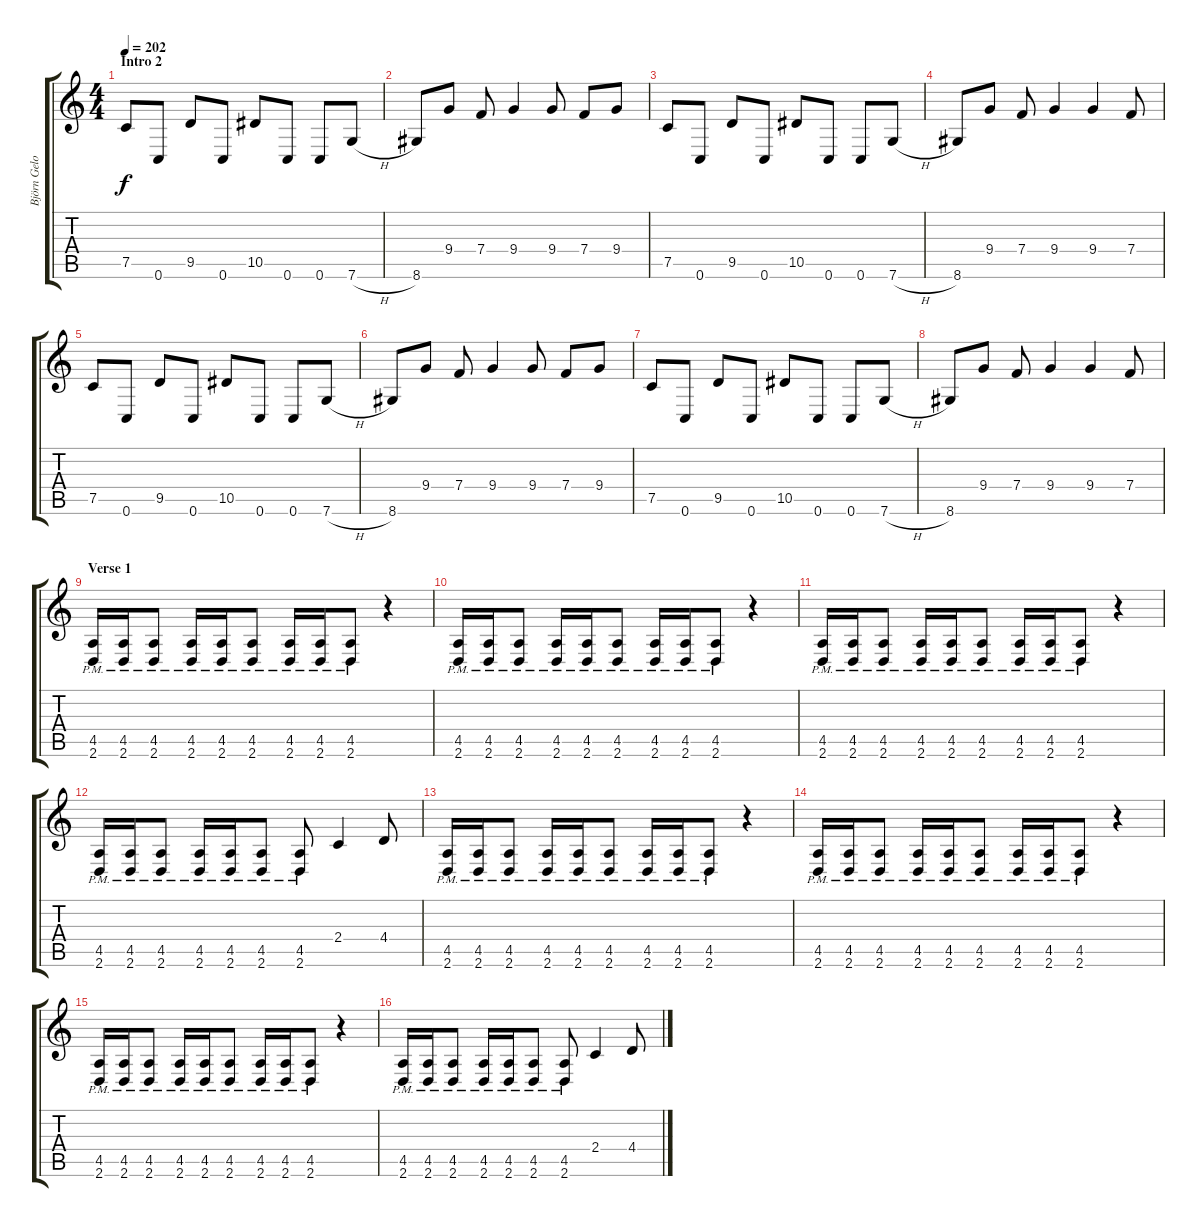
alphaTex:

\track ("Björn Gelotte" "Björn Gelo") {instrument distortionguitar}
\staff {score tabs}
\tuning (C4 G3 Eb3 Bb2 F2 C2) {hide}
\ts (4 4)
\section ("" "Intro 2")
\tempo 202
\clef g2
\ks c
7.5.8{dy f} 0.6.8 9.5.8 0.6.8 10.5.8 0.6.8 0.6.8 7.6{h}.8 |
8.6.8 9.4.8 7.4.8 9.4.4 9.4.8 7.4.8 9.4.8 |
7.5.8 0.6.8 9.5.8 0.6.8 10.5.8 0.6.8 0.6.8 7.6{h}.8 |
8.6.8 9.4.8 7.4.8 9.4.4 9.4.4 7.4.8 |
7.5.8 0.6.8 9.5.8 0.6.8 10.5.8 0.6.8 0.6.8 7.6{h}.8 |
8.6.8 9.4.8 7.4.8 9.4.4 9.4.8 7.4.8 9.4.8 |
7.5.8 0.6.8 9.5.8 0.6.8 10.5.8 0.6.8 0.6.8 7.6{h}.8 |
8.6.8 9.4.8 7.4.8 9.4.4 9.4.4 7.4.8 |
\section ("" "Verse 1")
(4.5{pm} 2.6{pm}).16 (4.5{pm} 2.6{pm}).16 (4.5{pm} 2.6{pm}).8 (4.5{pm} 2.6{pm}).16 (4.5{pm} 2.6{pm}).16 (4.5{pm} 2.6{pm}).8 (4.5{pm} 2.6{pm}).16 (4.5{pm} 2.6{pm}).16 (4.5{pm} 2.6{pm}).8 r.4 |
(4.5{pm} 2.6{pm}).16 (4.5{pm} 2.6{pm}).16 (4.5{pm} 2.6{pm}).8 (4.5{pm} 2.6{pm}).16 (4.5{pm} 2.6{pm}).16 (4.5{pm} 2.6{pm}).8 (4.5{pm} 2.6{pm}).16 (4.5{pm} 2.6{pm}).16 (4.5{pm} 2.6{pm}).8 r.4 |
(4.5{pm} 2.6{pm}).16 (4.5{pm} 2.6{pm}).16 (4.5{pm} 2.6{pm}).8 (4.5{pm} 2.6{pm}).16 (4.5{pm} 2.6{pm}).16 (4.5{pm} 2.6{pm}).8 (4.5{pm} 2.6{pm}).16 (4.5{pm} 2.6{pm}).16 (4.5{pm} 2.6{pm}).8 r.4 |
(4.5{pm} 2.6{pm}).16 (4.5{pm} 2.6{pm}).16 (4.5{pm} 2.6{pm}).8 (4.5{pm} 2.6{pm}).16 (4.5{pm} 2.6{pm}).16 (4.5{pm} 2.6{pm}).8 (4.5{pm} 2.6{pm}).8 2.4.4 4.4.8 |
(4.5{pm} 2.6{pm}).16 (4.5{pm} 2.6{pm}).16 (4.5{pm} 2.6{pm}).8 (4.5{pm} 2.6{pm}).16 (4.5{pm} 2.6{pm}).16 (4.5{pm} 2.6{pm}).8 (4.5{pm} 2.6{pm}).16 (4.5{pm} 2.6{pm}).16 (4.5{pm} 2.6{pm}).8 r.4 |
(4.5{pm} 2.6{pm}).16 (4.5{pm} 2.6{pm}).16 (4.5{pm} 2.6{pm}).8 (4.5{pm} 2.6{pm}).16 (4.5{pm} 2.6{pm}).16 (4.5{pm} 2.6{pm}).8 (4.5{pm} 2.6{pm}).16 (4.5{pm} 2.6{pm}).16 (4.5{pm} 2.6{pm}).8 r.4 |
(4.5{pm} 2.6{pm}).16 (4.5{pm} 2.6{pm}).16 (4.5{pm} 2.6{pm}).8 (4.5{pm} 2.6{pm}).16 (4.5{pm} 2.6{pm}).16 (4.5{pm} 2.6{pm}).8 (4.5{pm} 2.6{pm}).16 (4.5{pm} 2.6{pm}).16 (4.5{pm} 2.6{pm}).8 r.4 |
(4.5{pm} 2.6{pm}).16 (4.5{pm} 2.6{pm}).16 (4.5{pm} 2.6{pm}).8 (4.5{pm} 2.6{pm}).16 (4.5{pm} 2.6{pm}).16 (4.5{pm} 2.6{pm}).8 (4.5{pm} 2.6{pm}).8 2.4.4 4.4.8
